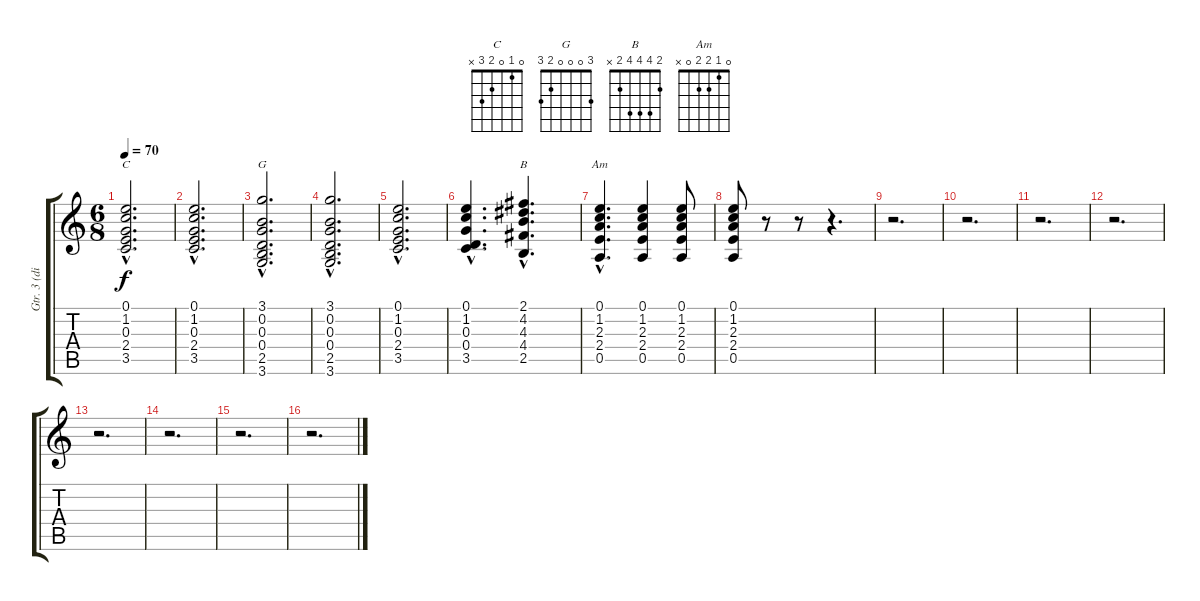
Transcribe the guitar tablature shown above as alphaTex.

\track ("Gtr. 3 (dist.)" "Gtr. 3 (di") {instrument distortionguitar}
\staff {score tabs}
\tuning (E4 B3 G3 D3 A2 E2) {hide}
\chord ("C" 0 1 0 2 3 x)
\chord ("G" 3 0 0 0 2 3)
\chord ("B" 2 4 4 4 2 x)
\chord ("Am" 0 1 2 2 0 x)
\ts (6 8)
\tempo 70
\clef g2
\ks c
(0.1{hac} 1.2{hac} 0.3{hac} 2.4{hac} 3.5{hac}).2{d ch "C" dy f} |
(0.1{hac} 1.2{hac} 0.3{hac} 2.4{hac} 3.5{hac}).2{d} |
(3.1{hac} 0.2{hac} 0.3{hac} 0.4{hac} 2.5{hac} 3.6{hac}).2{d ch "G"} |
(3.1{hac} 0.2{hac} 0.3{hac} 0.4{hac} 2.5{hac} 3.6{hac}).2{d} |
(0.1{hac} 1.2{hac} 0.3{hac} 2.4{hac} 3.5{hac}).2{d} |
(0.1{hac} 1.2{hac} 0.3{hac} 0.4{hac} 3.5{hac}).4{d} (2.1{hac} 4.2{hac} 4.3{hac} 4.4{hac} 2.5{hac}).4{d ch "B"} |
(0.1{hac} 1.2{hac} 2.3{hac} 2.4{hac} 0.5{hac}).4{d ch "Am"} (0.1 1.2 2.3 2.4 0.5).4 (0.1 1.2 2.3 2.4 0.5).8 |
(0.1 1.2 2.3 2.4 0.5).8 r.8 r.8 r.4{d} |
r.2{d} |
r.2{d} |
r.2{d} |
r.2{d} |
r.2{d} |
r.2{d} |
r.2{d} |
r.2{d}
